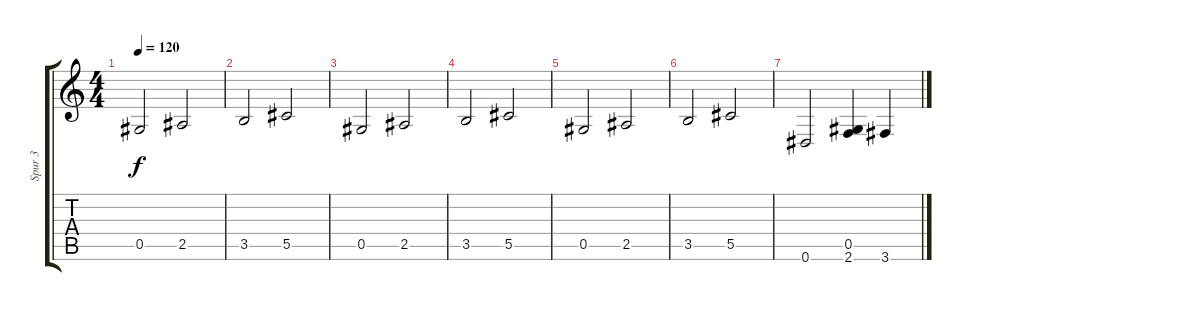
\track ("Spur 3" "Spur 3") {instrument electricbasspick}
\staff {score tabs}
\tuning (Eb4 Bb3 Gb3 Db3 Ab2 Eb2) {hide}
\ts (4 4)
\tempo 120
\clef g2
\ks c
0.5.2{dy f} 2.5.2 |
3.5.2 5.5.2 |
0.5.2 2.5.2 |
3.5.2 5.5.2 |
0.5.2 2.5.2 |
3.5.2 5.5.2 |
0.6.2 (0.5 2.6).4 3.6.4
